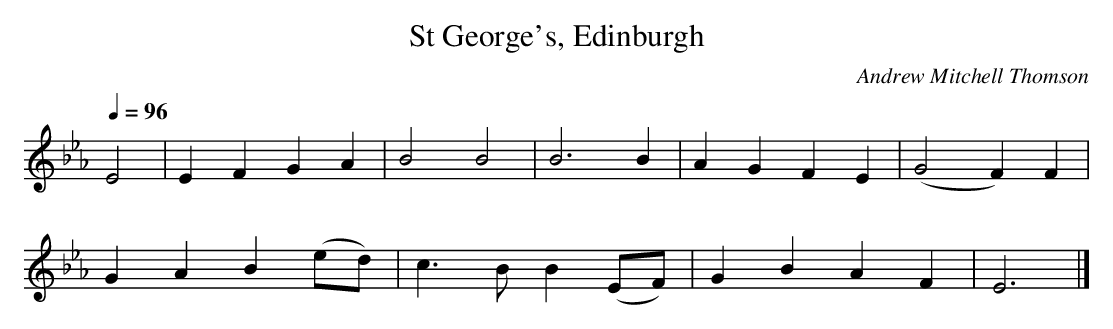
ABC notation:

X:1
T:St George's, Edinburgh
C:Andrew Mitchell Thomson
M:none
L:1/4
Q:1/4=96
K:Eb
E2|EFGA|B2B2|B3B|AGFE|(G2F)F|
GAB(e/d/)|c>B B(E/F/)|GBAF|E3|]
